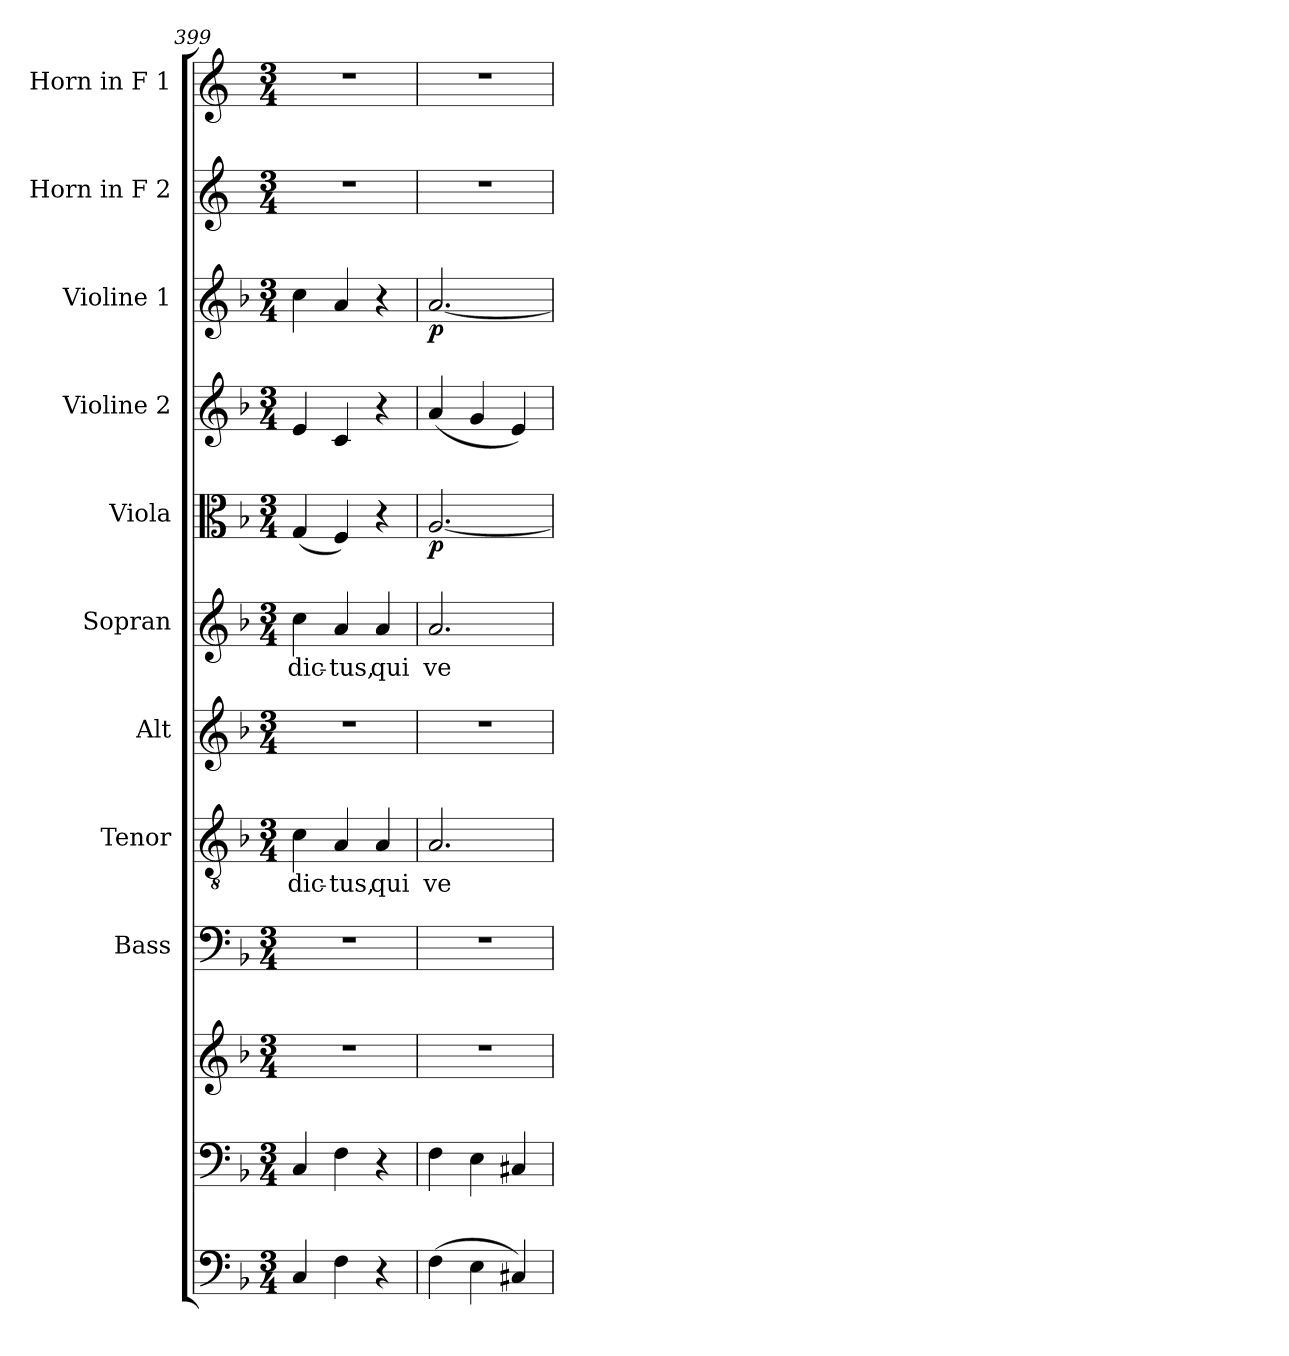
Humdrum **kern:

**kern	**kern	**kern	**kern	**kern	**text	**kern	**kern	**text	**kern	**dynam	**kern	**kern	**dynam	**kern	**kern
*part11	*part10	*part10	*part9	*part8	*part8	*part7	*part6	*part6	*part5	*part5	*part4	*part3	*part3	*part2	*part1
*staff12	*staff11	*staff10	*staff9	*staff8	*staff8	*staff7	*staff6	*staff6	*staff5	*staff5	*staff4	*staff3	*staff3	*staff2	*staff1
*	*	*	*I"Bass	*I"Tenor	*	*I"Alt	*I"Sopran	*	*I"Viola	*	*I"Violine 2	*I"Violine 1	*	*I"Horn in F 2	*I"Horn in F 1
*	*	*	*I'B.	*I'T.	*	*I'A.	*I'S.	*	*I'Vla.	*	*I'Vl. 2	*I'Vl. 1	*	*	*
*clefF4	*clefF4	*clefG2	*clefF4	*clefGv2	*	*clefG2	*clefG2	*	*clefC3	*	*clefG2	*clefG2	*	*clefG2	*clefG2
*ITrd7c12	*	*	*	*	*	*	*	*	*	*	*	*	*	*ITrd4c7	*ITrd4c7
*k[b-]	*k[b-]	*k[b-]	*k[b-]	*k[b-]	*	*k[b-]	*k[b-]	*	*k[b-]	*	*k[b-]	*k[b-]	*	*k[b-]	*k[b-]
*F:	*F:	*F:	*F:	*F:	*	*F:	*F:	*	*F:	*	*F:	*F:	*	*F:	*F:
*M3/4	*M3/4	*M3/4	*M3/4	*M3/4	*	*M3/4	*M3/4	*	*M3/4	*	*M3/4	*M3/4	*	*M3/4	*M3/4
=399	=399	=399	=399	=399	=399	=399	=399	=399	=399	=399	=399	=399	=399	=399	=399
!	!	!	!	!	!LO:LY:b	!	!	!LO:LY:b	!	!	!	!	!	!	!
4CC/	4C/	2.r	2.r	4c\	-dic-	2.r	4cc\	-dic-	(<4G/	.	4e/	4cc\	.	2.r	2.r
!	!	!	!	!	!LO:LY:b	!	!	!LO:LY:b	!	!	!	!	!	!	!
4FF\	4F\	.	.	4A/	-tus,	.	4a/	-tus,	4F/)	.	4c/	4a/	.	.	.
!	!	!	!	!	!LO:LY:b	!	!	!LO:LY:b	!	!	!	!	!	!	!
4r	4r	.	.	4A/	qui	.	4a/	qui	4r	.	4r	4r	.	.	.
=400	=400	=400	=400	=400	=400	=400	=400	=400	=400	=400	=400	=400	=400	=400	=400
!	!	!	!	!	!LO:LY:b	!	!	!LO:LY:b	!	!LO:DY:b	!	!	!LO:DY:b	!	!
(>4FF\	4F\	2.r	2.r	2.A/	ve-	2.r	2.a/	ve-	[2.A/	p	(<4a/	[2.a/	p	2.r	2.r
4EE\	4E\	.	.	.	.	.	.	.	.	.	4g/	.	.	.	.
4CC#X/)	4C#X/	.	.	.	.	.	.	.	.	.	4e/)	.	.	.	.
=	=	=	=	=	=	=	=	=	=	=	=	=	=	=	=
*-	*-	*-	*-	*-	*-	*-	*-	*-	*-	*-	*-	*-	*-	*-	*-
